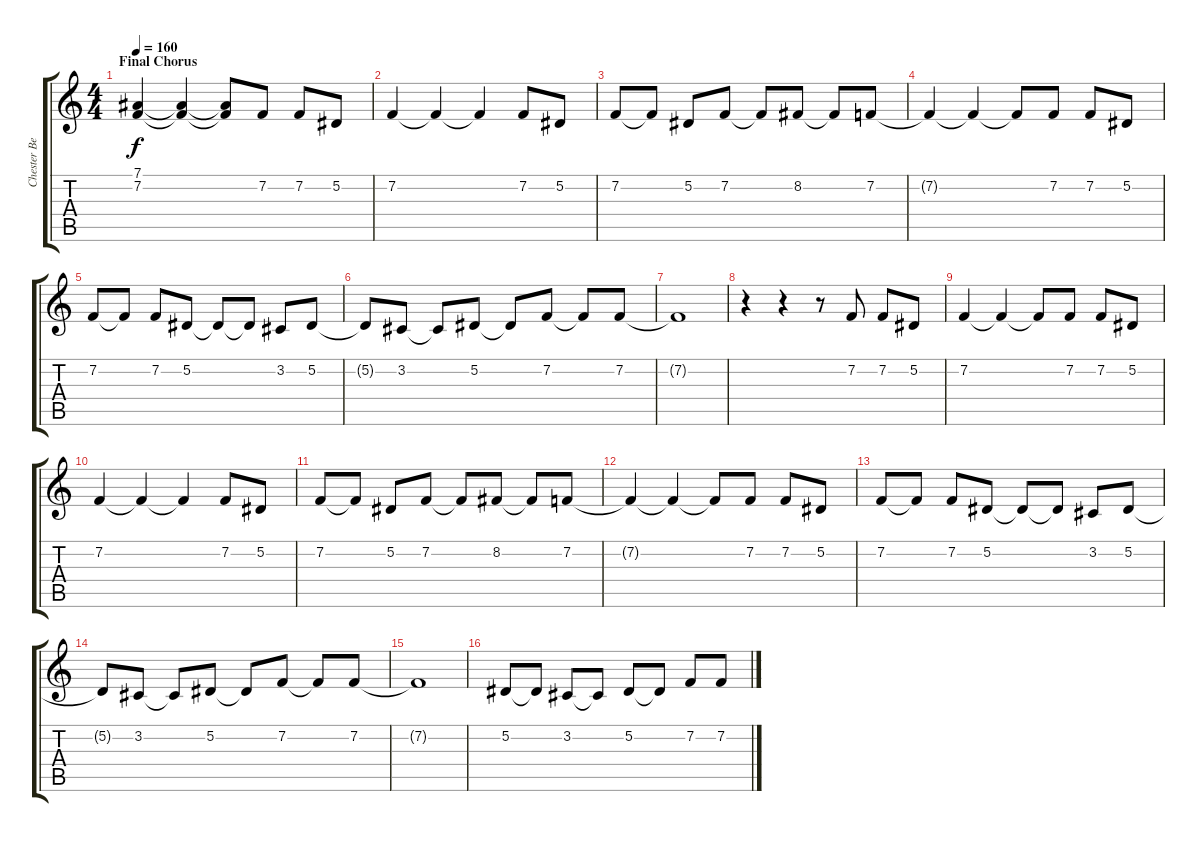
\track ("Chester Bennington (Vocals)" "Chester Be") {instrument harmonica}
\staff {score tabs}
\tuning (Eb4 Bb3 Gb3 Db3 Ab2 Eb2) {hide}
\ts (4 4)
\section ("" "Final Chorus")
\tempo 160
\clef g2
\ks c
(7.1{t} 7.2{t}).4{dy f} (7.1{t} 7.2{t}).4 (7.1{t} 7.2{t}).8 7.2.8 7.2.8 5.2.8 |
7.2.4 7.2{t}.4 7.2{t}.4 7.2.8 5.2.8 |
7.2.8 7.2{t}.8 5.2.8 7.2.8 7.2{t}.8 8.2.8 8.2{t}.8 7.2.8 |
7.2{t}.4 7.2{t}.4 7.2{t}.8 7.2.8 7.2.8 5.2.8 |
7.2.8 7.2{t}.8 7.2.8 5.2.8 5.2{t}.8 5.2{t}.8 3.2.8 5.2.8 |
5.2{t}.8 3.2.8 3.2{t}.8 5.2.8 5.2{t}.8 7.2.8 7.2{t}.8 7.2.8 |
7.2{t}.1 |
r.4 r.4 r.8 7.2.8 7.2.8 5.2.8 |
7.2.4 7.2{t}.4 7.2{t}.8 7.2.8 7.2.8 5.2.8 |
7.2.4 7.2{t}.4 7.2{t}.4 7.2.8 5.2.8 |
7.2.8 7.2{t}.8 5.2.8 7.2.8 7.2{t}.8 8.2.8 8.2{t}.8 7.2.8 |
7.2{t}.4 7.2{t}.4 7.2{t}.8 7.2.8 7.2.8 5.2.8 |
7.2.8 7.2{t}.8 7.2.8 5.2.8 5.2{t}.8 5.2{t}.8 3.2.8 5.2.8 |
5.2{t}.8 3.2.8 3.2{t}.8 5.2.8 5.2{t}.8 7.2.8 7.2{t}.8 7.2.8 |
7.2{t}.1 |
5.2.8 5.2{t}.8 3.2.8 3.2{t}.8 5.2.8 5.2{t}.8 7.2.8 7.2.8
